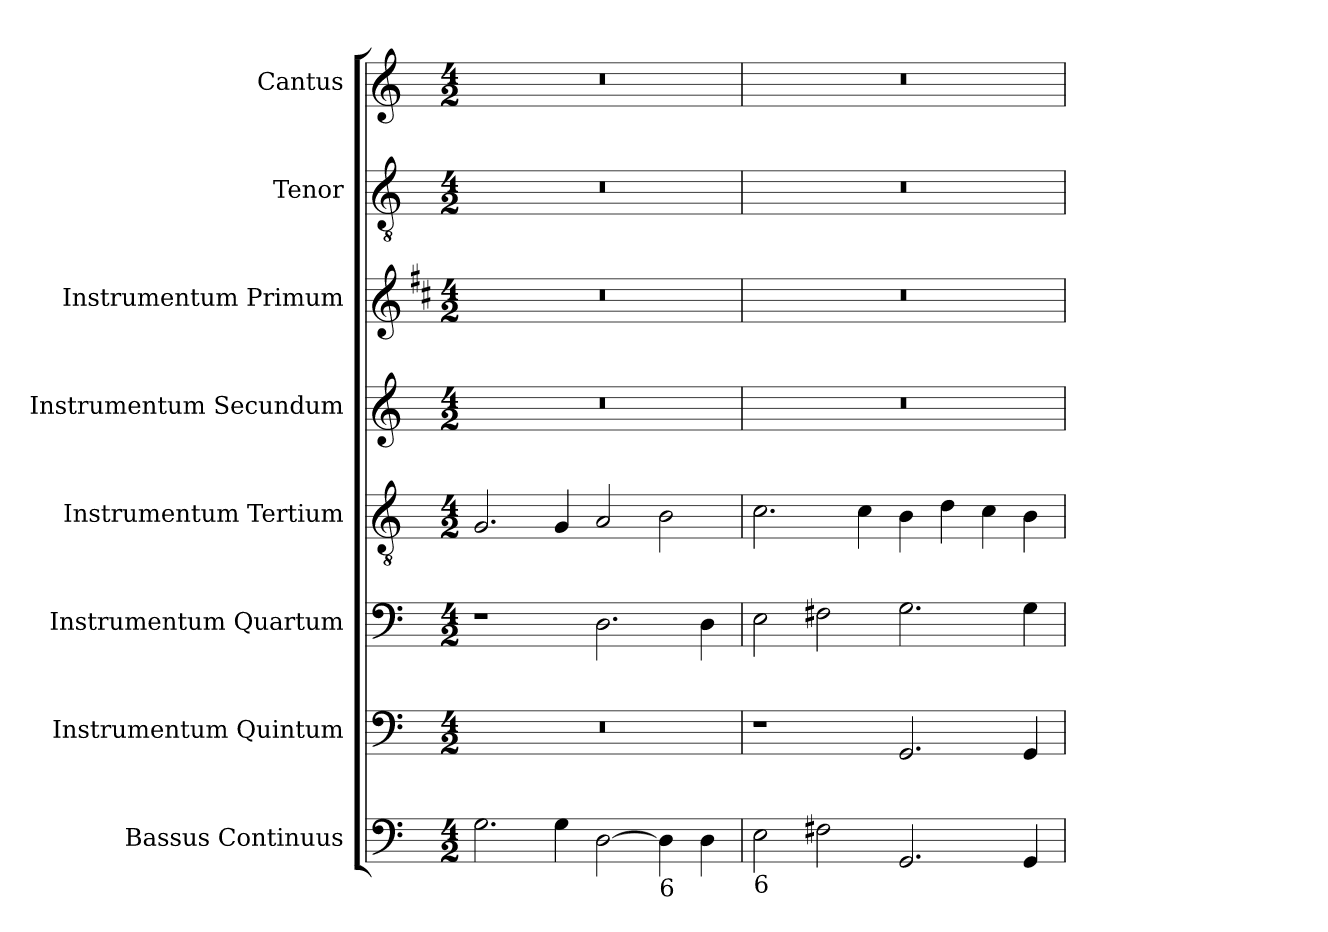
**kern	**kern	**kern	**kern	**kern	**kern	**kern	**kern
*part8	*part7	*part6	*part5	*part4	*part3	*part2	*part1
*staff8	*staff7	*staff6	*staff5	*staff4	*staff3	*staff2	*staff1
*I"Bassus Continuus	*I"Instrumentum Quintum	*I"Instrumentum Quartum	*I"Instrumentum Tertium	*I"Instrumentum Secundum	*I"Instrumentum Primum	*I"Tenor	*I"Cantus
*I'Bsn	*	*	*	*	*	*	*
*clefF4	*clefF4	*clefF4	*clefGv2	*clefG2	*clefG2	*clefGv2	*clefG2
*	*	*	*	*	*ITrd1c2	*	*
*k[]	*k[]	*k[]	*k[]	*k[]	*k[]	*k[]	*k[]
*C:	*C:	*C:	*C:	*C:	*C:	*C:	*C:
*M4/2	*M4/2	*M4/2	*M4/2	*M4/2	*M4/2	*M4/2	*M4/2
=1	=1	=1	=1	=1	=1	=1	=1
2.G	0r	1r	2.G	0r	0r	0r	0r
4G	.	.	4G	.	.	.	.
[2D	.	2.D	2A	.	.	.	.
!LO:TX:b:t=6	!	!	!	!	!	!	!
4D]	.	.	2B	.	.	.	.
4D	.	4D	.	.	.	.	.
=2	=2	=2	=2	=2	=2	=2	=2
!LO:TX:b:t=6	!	!	!	!	!	!	!
2E	1r	2E	2.c	0r	0r	0r	0r
2F#X	.	2F#X	.	.	.	.	.
.	.	.	4c	.	.	.	.
2.GG	2.GG	2.G	4B	.	.	.	.
.	.	.	4d	.	.	.	.
.	.	.	4c	.	.	.	.
4GG	4GG	4G	4B	.	.	.	.
=	=	=	=	=	=	=	=
*-	*-	*-	*-	*-	*-	*-	*-
